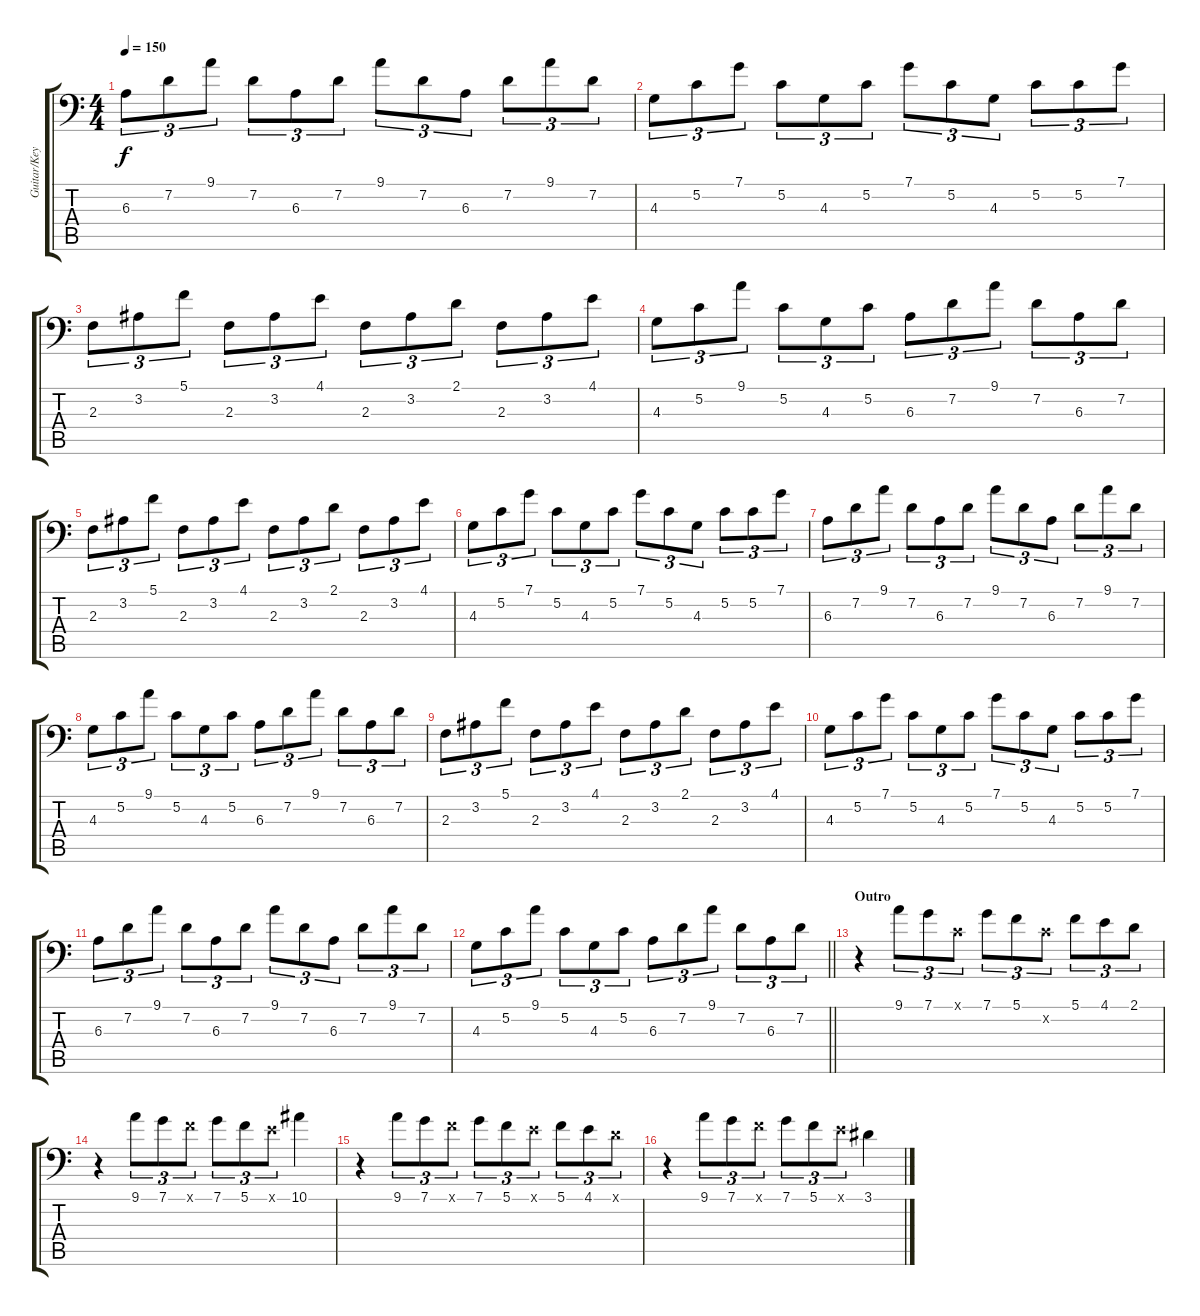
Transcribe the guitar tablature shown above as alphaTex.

\track ("Guitar/Keyboard" "Guitar/Key") {instrument lead8bassandlead}
\staff {score tabs}
\tuning (C4 G3 Eb3 Bb2 F2 Bb1) {hide}
\ts (4 4)
\tempo 150
\clef f4
\ks c
6.3.8{tu (3 2) dy f volume 11 instrument lead8bassandlead} 7.2.8{tu (3 2)} 9.1.8{tu (3 2)} 7.2.8{tu (3 2)} 6.3.8{tu (3 2)} 7.2.8{tu (3 2)} 9.1.8{tu (3 2)} 7.2.8{tu (3 2)} 6.3.8{tu (3 2)} 7.2.8{tu (3 2)} 9.1.8{tu (3 2)} 7.2.8{tu (3 2)} |
4.3.8{tu (3 2)} 5.2.8{tu (3 2)} 7.1.8{tu (3 2)} 5.2.8{tu (3 2)} 4.3.8{tu (3 2)} 5.2.8{tu (3 2)} 7.1.8{tu (3 2)} 5.2.8{tu (3 2)} 4.3.8{tu (3 2)} 5.2.8{tu (3 2)} 5.2.8{tu (3 2)} 7.1.8{tu (3 2)} |
2.3.8{tu (3 2)} 3.2.8{tu (3 2)} 5.1.8{tu (3 2)} 2.3.8{tu (3 2)} 3.2.8{tu (3 2)} 4.1.8{tu (3 2)} 2.3.8{tu (3 2)} 3.2.8{tu (3 2)} 2.1.8{tu (3 2)} 2.3.8{tu (3 2)} 3.2.8{tu (3 2)} 4.1.8{tu (3 2)} |
4.3.8{tu (3 2)} 5.2.8{tu (3 2)} 9.1.8{tu (3 2)} 5.2.8{tu (3 2)} 4.3.8{tu (3 2)} 5.2.8{tu (3 2)} 6.3.8{tu (3 2)} 7.2.8{tu (3 2)} 9.1.8{tu (3 2)} 7.2.8{tu (3 2)} 6.3.8{tu (3 2)} 7.2.8{tu (3 2)} |
2.3.8{tu (3 2)} 3.2.8{tu (3 2)} 5.1.8{tu (3 2)} 2.3.8{tu (3 2)} 3.2.8{tu (3 2)} 4.1.8{tu (3 2)} 2.3.8{tu (3 2)} 3.2.8{tu (3 2)} 2.1.8{tu (3 2)} 2.3.8{tu (3 2)} 3.2.8{tu (3 2)} 4.1.8{tu (3 2)} |
4.3.8{tu (3 2)} 5.2.8{tu (3 2)} 7.1.8{tu (3 2)} 5.2.8{tu (3 2)} 4.3.8{tu (3 2)} 5.2.8{tu (3 2)} 7.1.8{tu (3 2)} 5.2.8{tu (3 2)} 4.3.8{tu (3 2)} 5.2.8{tu (3 2)} 5.2.8{tu (3 2)} 7.1.8{tu (3 2)} |
6.3.8{tu (3 2)} 7.2.8{tu (3 2)} 9.1.8{tu (3 2)} 7.2.8{tu (3 2)} 6.3.8{tu (3 2)} 7.2.8{tu (3 2)} 9.1.8{tu (3 2)} 7.2.8{tu (3 2)} 6.3.8{tu (3 2)} 7.2.8{tu (3 2)} 9.1.8{tu (3 2)} 7.2.8{tu (3 2)} |
4.3.8{tu (3 2)} 5.2.8{tu (3 2)} 9.1.8{tu (3 2)} 5.2.8{tu (3 2)} 4.3.8{tu (3 2)} 5.2.8{tu (3 2)} 6.3.8{tu (3 2)} 7.2.8{tu (3 2)} 9.1.8{tu (3 2)} 7.2.8{tu (3 2)} 6.3.8{tu (3 2)} 7.2.8{tu (3 2)} |
2.3.8{tu (3 2)} 3.2.8{tu (3 2)} 5.1.8{tu (3 2)} 2.3.8{tu (3 2)} 3.2.8{tu (3 2)} 4.1.8{tu (3 2)} 2.3.8{tu (3 2)} 3.2.8{tu (3 2)} 2.1.8{tu (3 2)} 2.3.8{tu (3 2)} 3.2.8{tu (3 2)} 4.1.8{tu (3 2)} |
4.3.8{tu (3 2)} 5.2.8{tu (3 2)} 7.1.8{tu (3 2)} 5.2.8{tu (3 2)} 4.3.8{tu (3 2)} 5.2.8{tu (3 2)} 7.1.8{tu (3 2)} 5.2.8{tu (3 2)} 4.3.8{tu (3 2)} 5.2.8{tu (3 2)} 5.2.8{tu (3 2)} 7.1.8{tu (3 2)} |
6.3.8{tu (3 2)} 7.2.8{tu (3 2)} 9.1.8{tu (3 2)} 7.2.8{tu (3 2)} 6.3.8{tu (3 2)} 7.2.8{tu (3 2)} 9.1.8{tu (3 2)} 7.2.8{tu (3 2)} 6.3.8{tu (3 2)} 7.2.8{tu (3 2)} 9.1.8{tu (3 2)} 7.2.8{tu (3 2)} |
\barLineRight lightlight
4.3.8{tu (3 2)} 5.2.8{tu (3 2)} 9.1.8{tu (3 2)} 5.2.8{tu (3 2)} 4.3.8{tu (3 2)} 5.2.8{tu (3 2)} 6.3.8{tu (3 2)} 7.2.8{tu (3 2)} 9.1.8{tu (3 2)} 7.2.8{tu (3 2)} 6.3.8{tu (3 2)} 7.2.8{tu (3 2)} |
\section ("" "Outro")
r.4 9.1.8{tu (3 2)} 7.1.8{tu (3 2)} 0.1{x}.8{tu (3 2)} 7.1.8{tu (3 2)} 5.1.8{tu (3 2)} 5.2{x}.8{tu (3 2)} 5.1.8{tu (3 2)} 4.1.8{tu (3 2)} 2.1.8{tu (3 2)} |
r.4 9.1.8{tu (3 2)} 7.1.8{tu (3 2)} 5.1{x}.8{tu (3 2)} 7.1.8{tu (3 2)} 5.1.8{tu (3 2)} 4.1{x}.8{tu (3 2)} 10.1.4 |
r.4 9.1.8{tu (3 2)} 7.1.8{tu (3 2)} 5.1{x}.8{tu (3 2)} 7.1.8{tu (3 2)} 5.1.8{tu (3 2)} 4.1{x}.8{tu (3 2)} 5.1.8{tu (3 2)} 4.1.8{tu (3 2)} 2.1{x}.8{tu (3 2)} |
r.4 9.1.8{tu (3 2)} 7.1.8{tu (3 2)} 5.1{x}.8{tu (3 2)} 7.1.8{tu (3 2)} 5.1.8{tu (3 2)} 4.1{x}.8{tu (3 2)} 3.1.4
